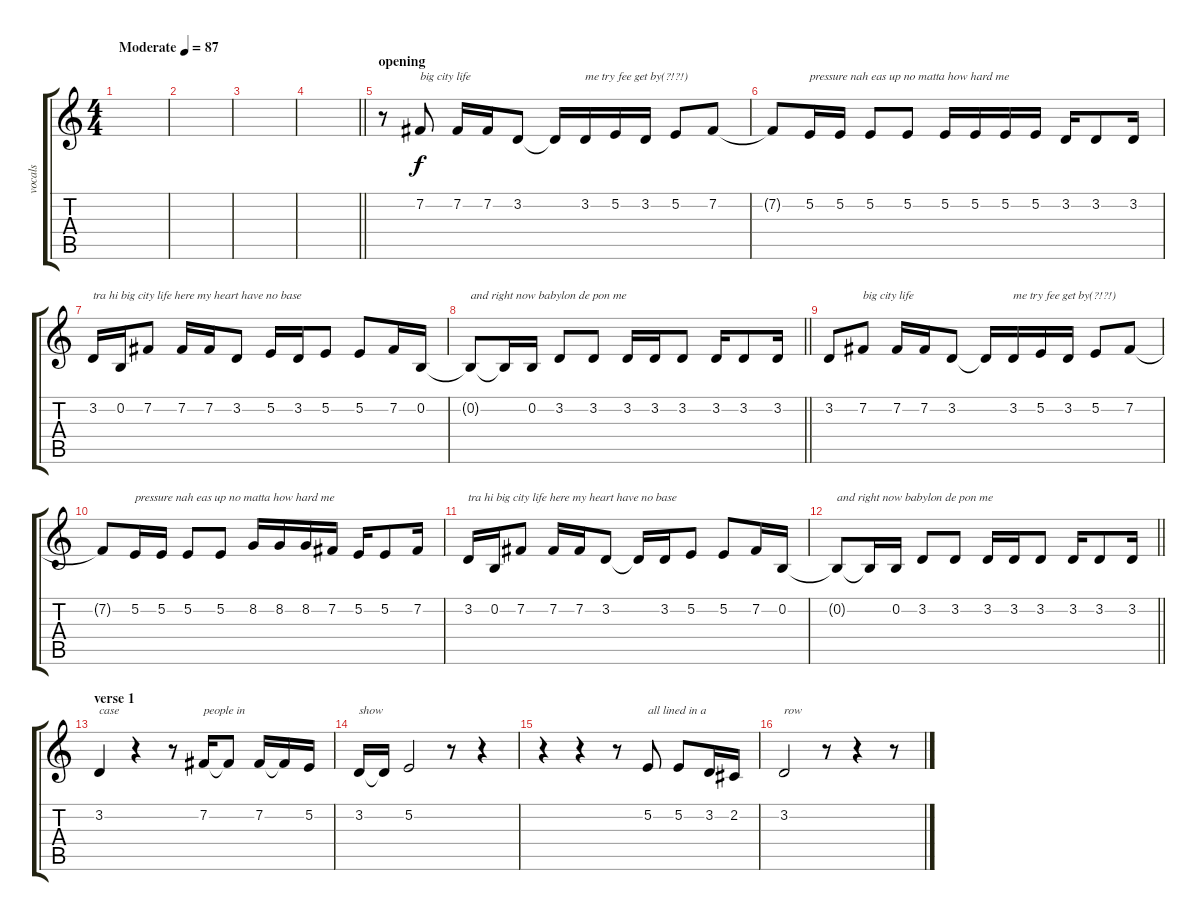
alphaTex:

\track ("vocals" "vocals") {instrument lead6voice}
\staff {score tabs}
\tuning (E4 B3 G3 D3 A2 E2) {hide}
\ts (4 4)
\tempo (87 "Moderate")
\clef g2
\ks c
|
|
|
\barLineRight lightlight
|
\section ("" "opening")
r.8 7.2.8{txt "big city life"} 7.2.16 7.2.16 3.2.8 3.2{t}.16 3.2.16{txt "me try fee get by(?!?!)"} 5.2.16 3.2.16 5.2.8 7.2.8 |
7.2{t}.8 5.2.16{txt "pressure nah eas up no matta how hard me"} 5.2.16 5.2.8 5.2.8 5.2.16 5.2.16 5.2.16 5.2.16 3.2.16 3.2.8 3.2.16 |
3.2.16{txt "tra hi big city life here my heart have no base"} 0.2.16 7.2.8 7.2.16 7.2.16 3.2.8 5.2.16 3.2.16 5.2.8 5.2.8 7.2.16 0.2.16 |
\barLineRight lightlight
0.2{t}.8{txt "and right now babylon de pon me"} 0.2{t}.16 0.2.16 3.2.8 3.2.8 3.2.16 3.2.16 3.2.8 3.2.16 3.2.8 3.2.16 |
\section ("" "")
3.2.8 7.2.8{txt "big city life"} 7.2.16 7.2.16 3.2.8 3.2{t}.16 3.2.16{txt "me try fee get by(?!?!)"} 5.2.16 3.2.16 5.2.8 7.2.8 |
7.2{t}.8 5.2.16{txt "pressure nah eas up no matta how hard me"} 5.2.16 5.2.8 5.2.8 8.2.16 8.2.16 8.2.16 7.2.16 5.2.16 5.2.8 7.2.16 |
3.2.16{txt "tra hi big city life here my heart have no base"} 0.2.16 7.2.8 7.2.16 7.2.16 3.2.8 3.2{t}.16 3.2.16 5.2.8 5.2.8 7.2.16 0.2.16 |
\barLineRight lightlight
0.2{t}.8{txt "and right now babylon de pon me"} 0.2{t}.16 0.2.16 3.2.8 3.2.8 3.2.16 3.2.16 3.2.8 3.2.16 3.2.8 3.2.16 |
\section ("" "verse 1")
3.2.4{txt "case"} r.4 r.8 7.2.16{txt "people in"} 7.2{t}.8 7.2.16 7.2{t}.16 5.2.16 |
3.2.16{txt "show"} 3.2{t}.16 5.2.2 r.8 r.4 |
r.4 r.4 r.8 5.2.8{txt "all lined in a"} 5.2.8 3.2.16 2.2.16 |
3.2.2{txt "row"} r.8 r.4 r.8
